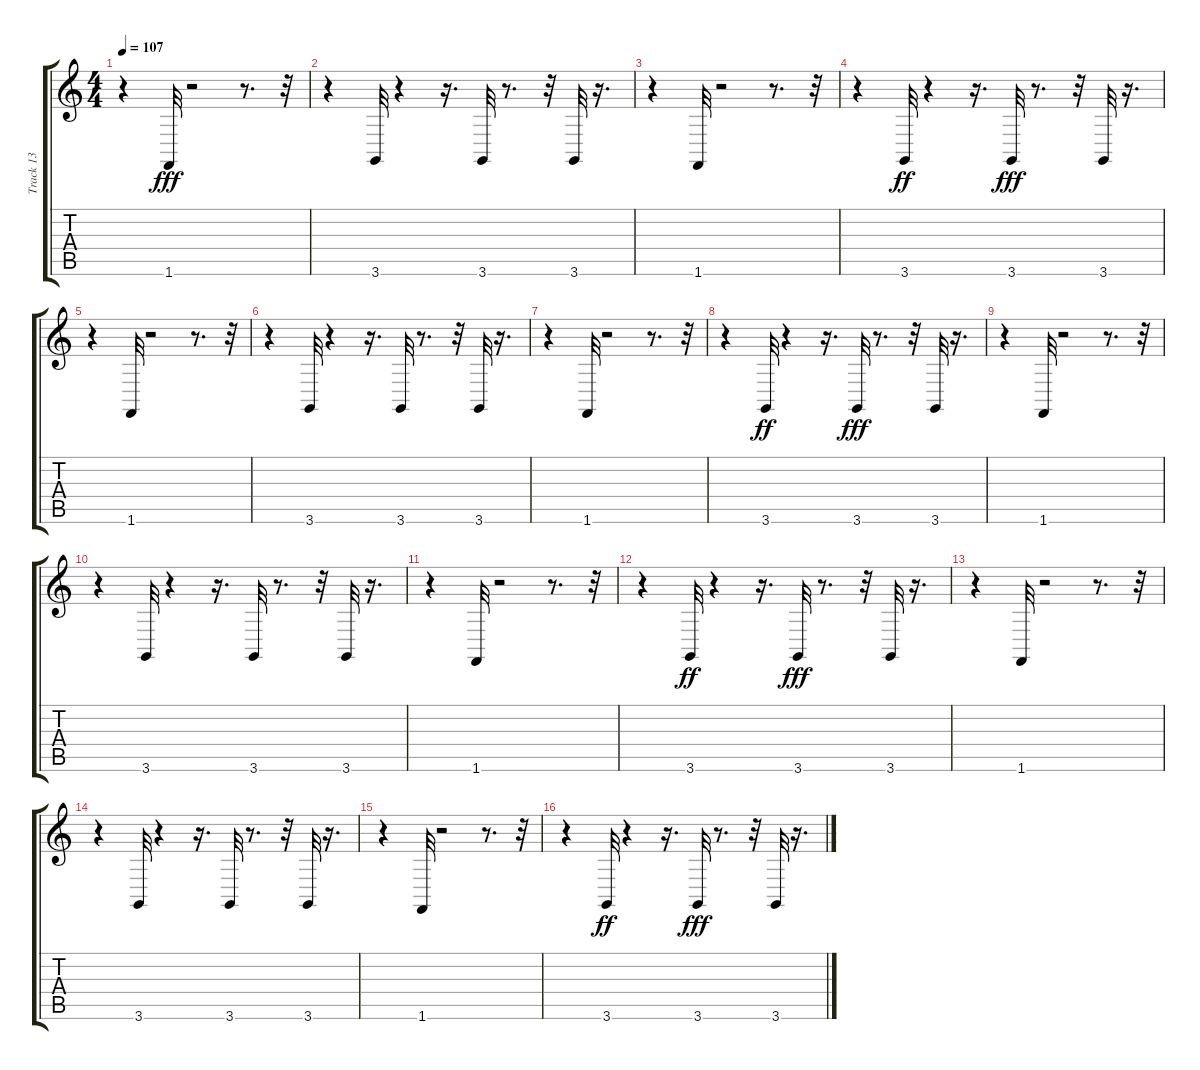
\track ("Track 13" "Track 13") {instrument acousticgrandpiano}
\staff {score tabs}
\tuning (E4 B3 G3 D3 A2 E2) {hide}
\ts (4 4)
\tempo 107
\clef g2
\ks c
r.4{dy fff} 1.6.32 r.2 r.8{d} r.32 |
r.4 3.6.32 r.4 r.16{d} 3.6.32 r.8{d} r.32 3.6.32 r.16{d} |
r.4 1.6.32 r.2 r.8{d} r.32 |
r.4 3.6.32{dy ff} r.4 r.16{d} 3.6.32{dy fff} r.8{d} r.32 3.6.32 r.16{d} |
r.4 1.6.32 r.2 r.8{d} r.32 |
r.4 3.6.32 r.4 r.16{d} 3.6.32 r.8{d} r.32 3.6.32 r.16{d} |
r.4 1.6.32 r.2 r.8{d} r.32 |
r.4 3.6.32{dy ff} r.4 r.16{d} 3.6.32{dy fff} r.8{d} r.32 3.6.32 r.16{d} |
r.4 1.6.32 r.2 r.8{d} r.32 |
r.4 3.6.32 r.4 r.16{d} 3.6.32 r.8{d} r.32 3.6.32 r.16{d} |
r.4 1.6.32 r.2 r.8{d} r.32 |
r.4 3.6.32{dy ff} r.4 r.16{d} 3.6.32{dy fff} r.8{d} r.32 3.6.32 r.16{d} |
r.4 1.6.32 r.2 r.8{d} r.32 |
r.4 3.6.32 r.4 r.16{d} 3.6.32 r.8{d} r.32 3.6.32 r.16{d} |
r.4 1.6.32 r.2 r.8{d} r.32 |
r.4 3.6.32{dy ff} r.4 r.16{d} 3.6.32{dy fff} r.8{d} r.32 3.6.32 r.16{d}
